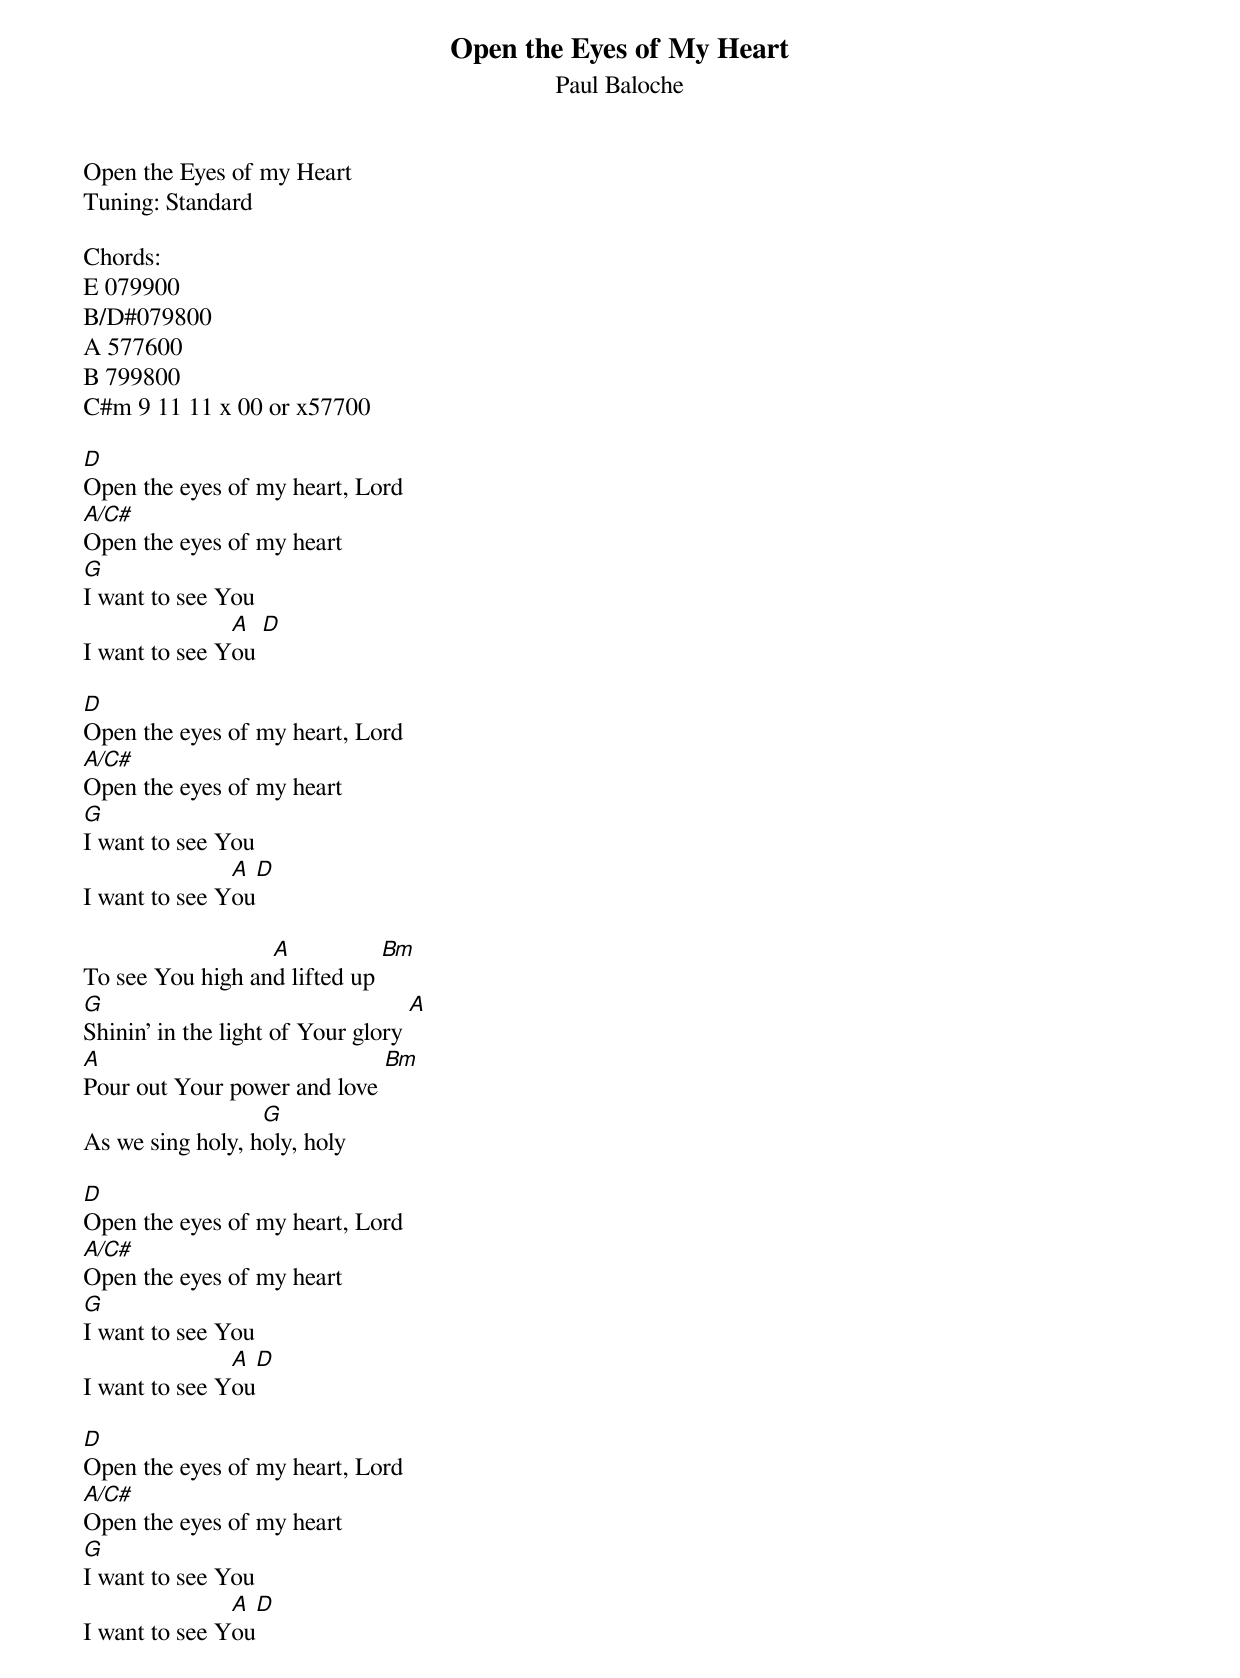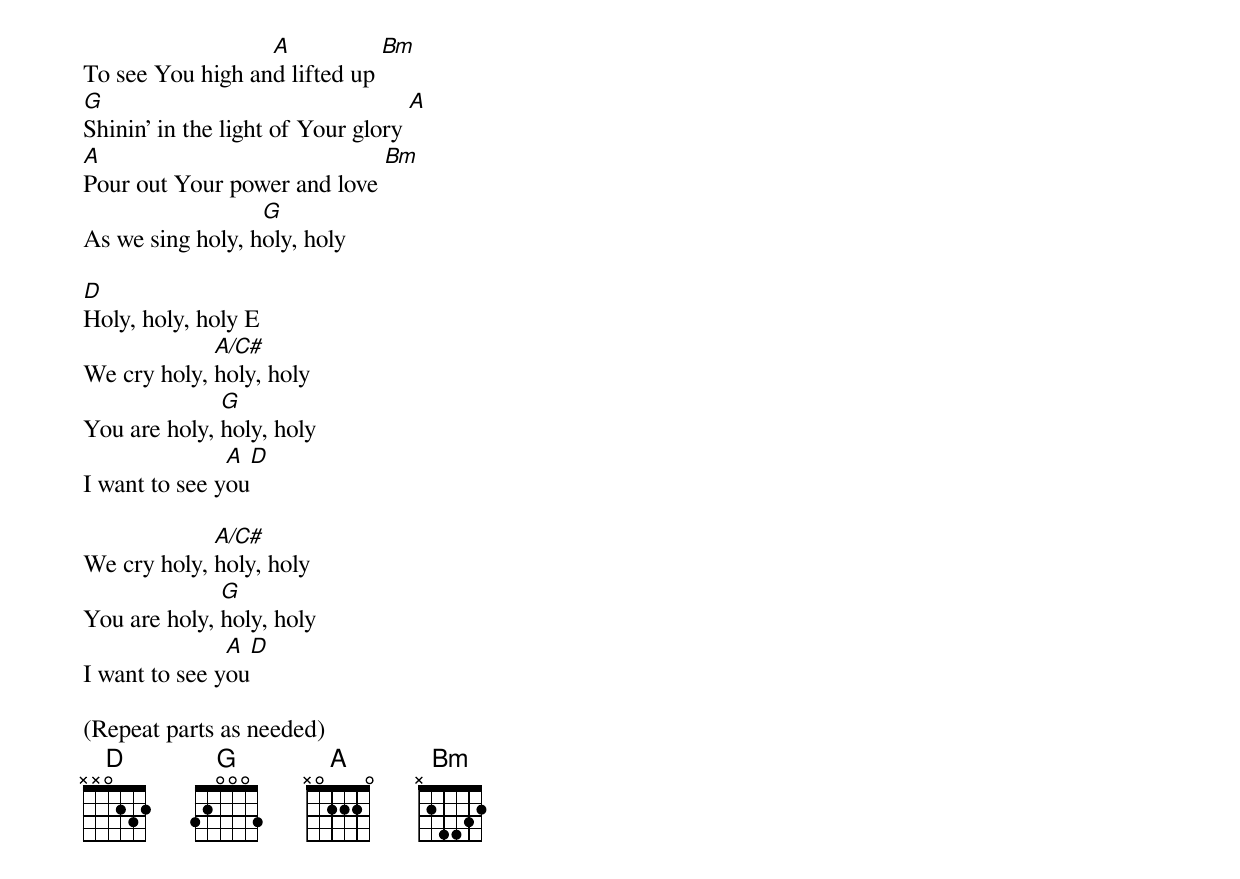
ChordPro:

{t:Open the Eyes of My Heart}
{st:Paul Baloche}

Open the Eyes of my Heart
Tuning: Standard

Chords:
E 079900
B/D#079800
A 577600
B 799800
C#m 9 11 11 x 00 or x57700

[D]Open the eyes of my heart, Lord
[A/C#]Open the eyes of my heart
[G]I want to see You
I want to see Y[A]ou [D]

[D]Open the eyes of my heart, Lord
[A/C#]Open the eyes of my heart
[G]I want to see You
I want to see Y[A]ou[D]

To see You high an[A]d lifted up [Bm]
[G]Shinin' in the light of Your glory [A]
[A]Pour out Your power and love [Bm]
As we sing holy, h[G]oly, holy

[D]Open the eyes of my heart, Lord
[A/C#]Open the eyes of my heart
[G]I want to see You
I want to see Y[A]ou[D]

[D]Open the eyes of my heart, Lord
[A/C#]Open the eyes of my heart
[G]I want to see You
I want to see Y[A]ou[D]

To see You high an[A]d lifted up [Bm]
[G]Shinin' in the light of Your glory [A]
[A]Pour out Your power and love [Bm]
As we sing holy, h[G]oly, holy

[D]Holy, holy, holy E
We cry holy, [A/C#]holy, holy
You are holy, [G]holy, holy
I want to see y[A]ou[D]

We cry holy, [A/C#]holy, holy
You are holy, [G]holy, holy
I want to see y[A]ou[D]

(Repeat parts as needed)
